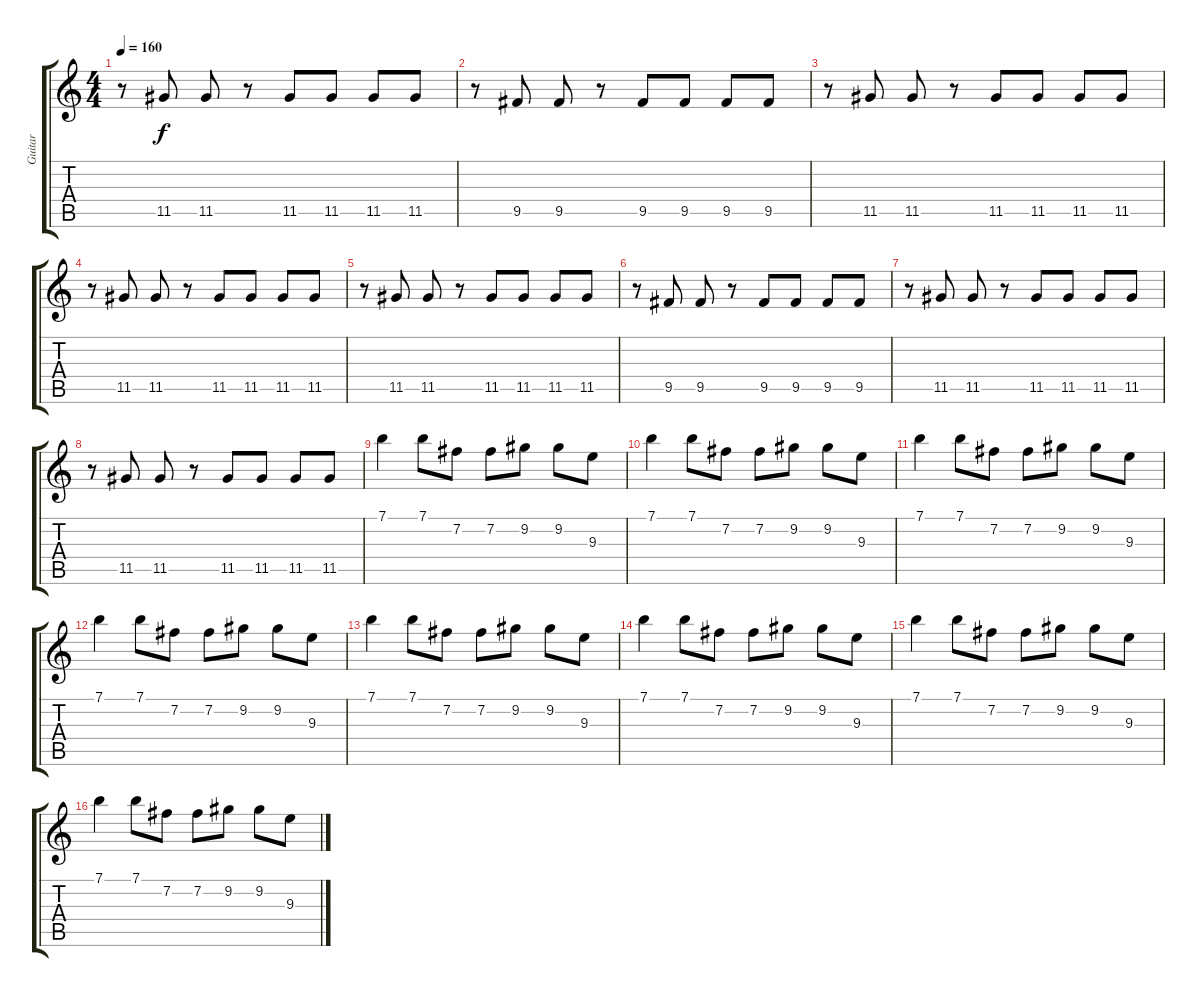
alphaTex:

\track ("Guitar " "Guitar ") {instrument overdrivenguitar}
\staff {score tabs}
\tuning (E4 B3 G3 D3 A2 E2) {hide}
\ts (4 4)
\tempo 160
\clef g2
\ks c
r.8{dy f} 11.5.8 11.5.8 r.8 11.5.8 11.5.8 11.5.8 11.5.8 |
r.8 9.5.8 9.5.8 r.8 9.5.8 9.5.8 9.5.8 9.5.8 |
r.8 11.5.8 11.5.8 r.8 11.5.8 11.5.8 11.5.8 11.5.8 |
r.8 11.5.8 11.5.8 r.8 11.5.8 11.5.8 11.5.8 11.5.8 |
r.8 11.5.8 11.5.8 r.8 11.5.8 11.5.8 11.5.8 11.5.8 |
r.8 9.5.8 9.5.8 r.8 9.5.8 9.5.8 9.5.8 9.5.8 |
r.8 11.5.8 11.5.8 r.8 11.5.8 11.5.8 11.5.8 11.5.8 |
r.8 11.5.8 11.5.8 r.8 11.5.8 11.5.8 11.5.8 11.5.8 |
7.1.4 7.1.8 7.2.8 7.2.8 9.2.8 9.2.8 9.3.8 |
7.1.4 7.1.8 7.2.8 7.2.8 9.2.8 9.2.8 9.3.8 |
7.1.4 7.1.8 7.2.8 7.2.8 9.2.8 9.2.8 9.3.8 |
7.1.4 7.1.8 7.2.8 7.2.8 9.2.8 9.2.8 9.3.8 |
7.1.4 7.1.8 7.2.8 7.2.8 9.2.8 9.2.8 9.3.8 |
7.1.4 7.1.8 7.2.8 7.2.8 9.2.8 9.2.8 9.3.8 |
7.1.4 7.1.8 7.2.8 7.2.8 9.2.8 9.2.8 9.3.8 |
7.1.4 7.1.8 7.2.8 7.2.8 9.2.8 9.2.8 9.3.8
